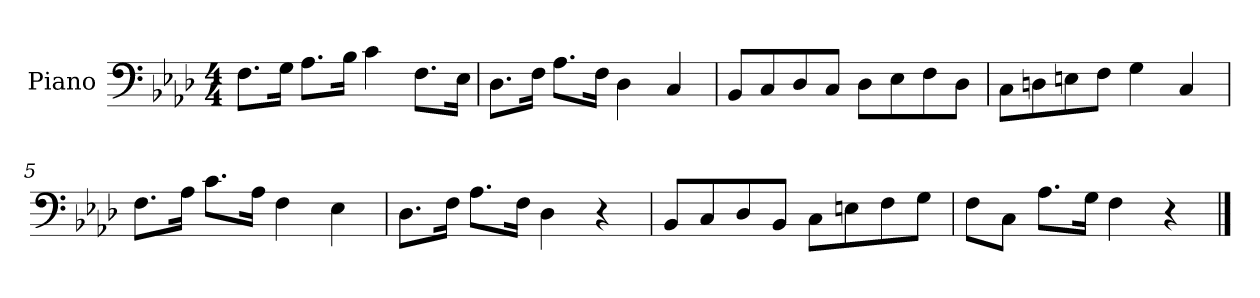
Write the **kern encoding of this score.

**kern
*part1
*staff1
*I"Piano
*I'Pno.
*clefF4
*k[b-e-a-d-]
*M4/4
*MM120
=1
8.F\L
16G\Jk
8.A-\L
16B-\Jk
4c\
8.F\L
16E-\Jk
=2
8.D-\L
16F\Jk
8.A-\L
16F\Jk
4D-\
4C/
=3
8BB-/L
8C/
8D-/
8C/J
8D-\L
8E-\
8F\
8D-\J
=4
8C\L
8Dn\
8En\
8F\J
4G\
4C/
=5
8.F\L
16A-\Jk
8.c\L
16A-\Jk
4F\
4E-\
!!LO:LB:g=z
=6
8.D-\L
16F\Jk
8.A-\L
16F\Jk
4D-\
4r
=7
8BB-/L
8C/
8D-/
8BB-/J
8C\L
8En\
8F\
8G\J
=8
8F\L
8C\J
8.A-\L
16G\Jk
4F\
4r
==
*-
